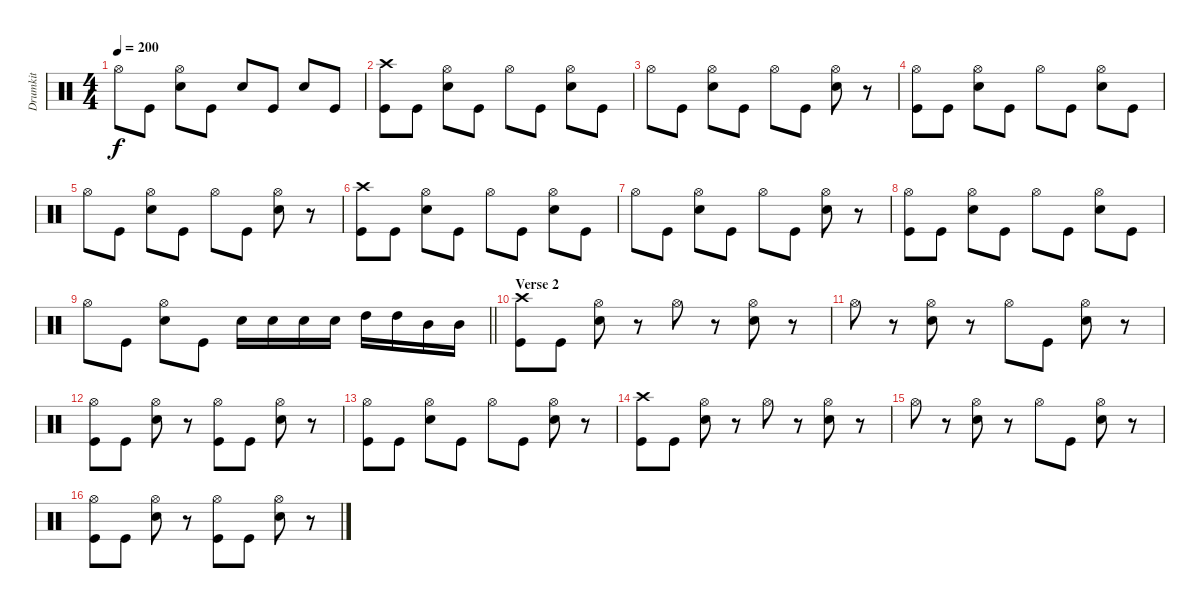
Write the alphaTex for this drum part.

\track ("Drumkit" "Drumkit") {instrument percussion}
\staff {score}
\articulation defaults
\ts (4 4)
\tempo 200
\clef neutral
\ks c "Hi-Hat (open)".8{dy f} "Kick (hit)".8
("Hi-Hat (open)" "Snare (hit) 2").8 "Kick (hit)".8 "Snare (hit) 2".8 "Kick (hit)".8 "Snare (hit) 2".8 "Kick (hit)".8 |
("Crash high (hit)" "Kick (hit)").8 "Kick (hit)".8 ("Hi-Hat (open)" "Snare (hit) 2").8 "Kick (hit)".8 "Hi-Hat (open)".8 "Kick (hit)".8 ("Snare (hit) 2" "Hi-Hat (open)").8 "Kick (hit)".8 |
"Hi-Hat (open)".8 "Kick (hit)".8 ("Hi-Hat (open)" "Snare (hit) 2").8 "Kick (hit)".8 "Hi-Hat (open)".8 "Kick (hit)".8 ("Snare (hit) 2" "Hi-Hat (open)").8 r.8 |
("Hi-Hat (open)" "Kick (hit)").8 "Kick (hit)".8 ("Hi-Hat (open)" "Snare (hit) 2").8 "Kick (hit)".8 "Hi-Hat (open)".8 "Kick (hit)".8 ("Snare (hit) 2" "Hi-Hat (open)").8 "Kick (hit)".8 |
"Hi-Hat (open)".8 "Kick (hit)".8 ("Hi-Hat (open)" "Snare (hit) 2").8 "Kick (hit)".8 "Hi-Hat (open)".8 "Kick (hit)".8 ("Snare (hit) 2" "Hi-Hat (open)").8 r.8 |
("Crash high (hit)" "Kick (hit)").8 "Kick (hit)".8 ("Hi-Hat (open)" "Snare (hit) 2").8 "Kick (hit)".8 "Hi-Hat (open)".8 "Kick (hit)".8 ("Snare (hit) 2" "Hi-Hat (open)").8 "Kick (hit)".8 |
"Hi-Hat (open)".8 "Kick (hit)".8 ("Hi-Hat (open)" "Snare (hit) 2").8 "Kick (hit)".8 "Hi-Hat (open)".8 "Kick (hit)".8 ("Snare (hit) 2" "Hi-Hat (open)").8 r.8 |
("Hi-Hat (open)" "Kick (hit)").8 "Kick (hit)".8 ("Hi-Hat (open)" "Snare (hit) 2").8 "Kick (hit)".8 "Hi-Hat (open)".8 "Kick (hit)".8 ("Snare (hit) 2" "Hi-Hat (open)").8 "Kick (hit)".8 |
\barLineRight lightlight "Hi-Hat (open)".8 "Kick (hit)".8
("Hi-Hat (open)" "Snare (hit) 2").8 "Kick (hit)".8 "Snare (hit) 2".16 "Snare (hit) 2".16 "Snare (hit) 2".16 "Snare (hit) 2".16 "High Tom (hit)".16 "High Tom (hit)".16 "Mid Tom (hit)".16 "Mid Tom (hit)".16 |
\section ("" "Verse 2")
("Crash high (hit)" "Kick (hit)").8 "Kick (hit)".8 ("Snare (hit) 2" "Hi-Hat (open)").8 r.8 "Hi-Hat (open)".8 r.8 ("Snare (hit) 2" "Hi-Hat (open)").8 r.8 |
"Hi-Hat (open)".8 r.8 ("Snare (hit) 2" "Hi-Hat (open)").8 r.8 "Hi-Hat (open)".8 "Kick (hit)".8 ("Snare (hit) 2" "Hi-Hat (open)").8 r.8 |
("Hi-Hat (open)" "Kick (hit)").8 "Kick (hit)".8 ("Snare (hit) 2" "Hi-Hat (open)").8 r.8 ("Kick (hit)" "Hi-Hat (open)").8 "Kick (hit)".8 ("Snare (hit) 2" "Hi-Hat (open)").8 r.8 |
("Kick (hit)" "Hi-Hat (open)").8 "Kick (hit)".8 ("Snare (hit) 2" "Hi-Hat (open)").8 "Kick (hit)".8 "Hi-Hat (open)".8 "Kick (hit)".8 ("Snare (hit) 2" "Hi-Hat (open)").8 r.8 |
("Crash high (hit)" "Kick (hit)").8 "Kick (hit)".8 ("Snare (hit) 2" "Hi-Hat (open)").8 r.8 "Hi-Hat (open)".8 r.8 ("Snare (hit) 2" "Hi-Hat (open)").8 r.8 |
"Hi-Hat (open)".8 r.8 ("Snare (hit) 2" "Hi-Hat (open)").8 r.8 "Hi-Hat (open)".8 "Kick (hit)".8 ("Snare (hit) 2" "Hi-Hat (open)").8 r.8 |
("Hi-Hat (open)" "Kick (hit)").8 "Kick (hit)".8 ("Snare (hit) 2" "Hi-Hat (open)").8 r.8 ("Kick (hit)" "Hi-Hat (open)").8 "Kick (hit)".8 ("Snare (hit) 2" "Hi-Hat (open)").8 r.8
